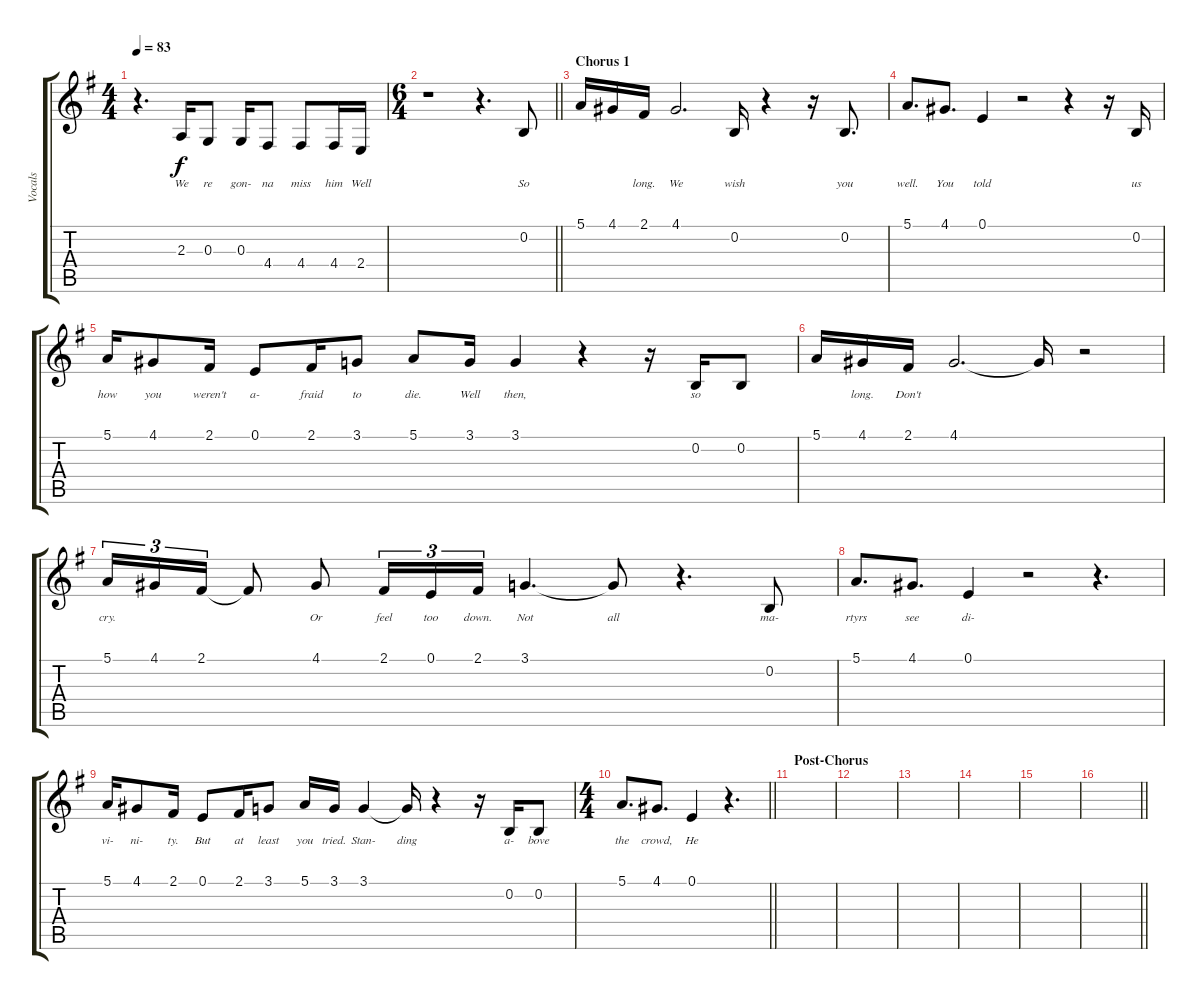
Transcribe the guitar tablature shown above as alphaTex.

\track ("Vocals" "Vocals") {instrument lead2sawtooth}
\staff {score tabs}
\tuning (E4 B3 G3 D3 A2 E2) {hide}
\ts (4 4)
\tempo 83
\clef g2
\ks eminor
r.4{d dy f} 2.3.16{lyrics (0 "We") lyrics (1 "") lyrics (2 "") lyrics (3 "") lyrics (4 "")} 0.3.8{lyrics (0 "re") lyrics (1 "") lyrics (2 "") lyrics (3 "") lyrics (4 "")} 0.3.16{lyrics (0 "gon-") lyrics (1 "") lyrics (2 "") lyrics (3 "") lyrics (4 "")} 4.4.8{lyrics (0 "na") lyrics (1 "") lyrics (2 "") lyrics (3 "") lyrics (4 "")} 4.4.8{lyrics (0 "miss") lyrics (1 "") lyrics (2 "") lyrics (3 "") lyrics (4 "")} 4.4.16{lyrics (0 "him") lyrics (1 "") lyrics (2 "") lyrics (3 "") lyrics (4 "")} 2.4.16{lyrics (0 "Well") lyrics (1 "") lyrics (2 "") lyrics (3 "") lyrics (4 "")} |
\ts (6 4)
\barLineRight lightlight
r.1 r.4{d} 0.2.8{lyrics (0 "So") lyrics (1 "") lyrics (2 "") lyrics (3 "") lyrics (4 "")} |
\section ("" "Chorus 1")
5.1.16{lyrics (0 "") lyrics (1 "") lyrics (2 "") lyrics (3 "") lyrics (4 "") volume 12} 4.1.16{lyrics (0 "") lyrics (1 "") lyrics (2 "") lyrics (3 "") lyrics (4 "")} 2.1.16{lyrics (0 "long.") lyrics (1 "") lyrics (2 "") lyrics (3 "") lyrics (4 "")} 4.1.2{d lyrics (0 "We") lyrics (1 "") lyrics (2 "") lyrics (3 "") lyrics (4 "")} 0.2.16{lyrics (0 "wish") lyrics (1 "") lyrics (2 "") lyrics (3 "") lyrics (4 "")} r.4 r.16 0.2.8{d lyrics (0 "you") lyrics (1 "") lyrics (2 "") lyrics (3 "") lyrics (4 "")} |
5.1.8{d lyrics (0 "well.") lyrics (1 "") lyrics (2 "") lyrics (3 "") lyrics (4 "")} 4.1.8{d lyrics (0 "You") lyrics (1 "") lyrics (2 "") lyrics (3 "") lyrics (4 "")} 0.1.4{lyrics (0 "told") lyrics (1 "") lyrics (2 "") lyrics (3 "") lyrics (4 "")} r.2 r.4 r.16 0.2.16{lyrics (0 "us") lyrics (1 "") lyrics (2 "") lyrics (3 "") lyrics (4 "")} |
5.1.16{lyrics (0 "how") lyrics (1 "") lyrics (2 "") lyrics (3 "") lyrics (4 "")} 4.1.8{lyrics (0 "you") lyrics (1 "") lyrics (2 "") lyrics (3 "") lyrics (4 "")} 2.1.16{lyrics (0 "weren't") lyrics (1 "") lyrics (2 "") lyrics (3 "") lyrics (4 "")} 0.1.8{lyrics (0 "a-") lyrics (1 "") lyrics (2 "") lyrics (3 "") lyrics (4 "")} 2.1.16{lyrics (0 "fraid") lyrics (1 "") lyrics (2 "") lyrics (3 "") lyrics (4 "")} 3.1.8{lyrics (0 "to") lyrics (1 "") lyrics (2 "") lyrics (3 "") lyrics (4 "")} 5.1.8{lyrics (0 "die.") lyrics (1 "") lyrics (2 "") lyrics (3 "") lyrics (4 "")} 3.1.16{lyrics (0 "Well") lyrics (1 "") lyrics (2 "") lyrics (3 "") lyrics (4 "")} 3.1.4{lyrics (0 "then,") lyrics (1 "") lyrics (2 "") lyrics (3 "") lyrics (4 "")} r.4 r.16 0.2.16{lyrics (0 "so") lyrics (1 "") lyrics (2 "") lyrics (3 "") lyrics (4 "")} 0.2.8{lyrics (0 "") lyrics (1 "") lyrics (2 "") lyrics (3 "") lyrics (4 "")} |
5.1.16{lyrics (0 "") lyrics (1 "") lyrics (2 "") lyrics (3 "") lyrics (4 "")} 4.1.16{lyrics (0 "long.") lyrics (1 "") lyrics (2 "") lyrics (3 "") lyrics (4 "")} 2.1.16{lyrics (0 "Don't") lyrics (1 "") lyrics (2 "") lyrics (3 "") lyrics (4 "")} 4.1.2{d lyrics (0 "") lyrics (1 "") lyrics (2 "") lyrics (3 "") lyrics (4 "")} 4.1{t}.16{lyrics (0 "") lyrics (1 "") lyrics (2 "") lyrics (3 "") lyrics (4 "")} r.2 |
5.1.16{tu (3 2) lyrics (0 "cry.") lyrics (1 "") lyrics (2 "") lyrics (3 "") lyrics (4 "")} 4.1.16{tu (3 2) lyrics (0 "") lyrics (1 "") lyrics (2 "") lyrics (3 "") lyrics (4 "")} 2.1.16{tu (3 2) lyrics (0 "") lyrics (1 "") lyrics (2 "") lyrics (3 "") lyrics (4 "")} 2.1{t}.8{lyrics (0 "") lyrics (1 "") lyrics (2 "") lyrics (3 "") lyrics (4 "")} 4.1.8{lyrics (0 "Or") lyrics (1 "") lyrics (2 "") lyrics (3 "") lyrics (4 "")} 2.1.16{tu (3 2) lyrics (0 "feel") lyrics (1 "") lyrics (2 "") lyrics (3 "") lyrics (4 "")} 0.1.16{tu (3 2) lyrics (0 "too") lyrics (1 "") lyrics (2 "") lyrics (3 "") lyrics (4 "")} 2.1.16{tu (3 2) lyrics (0 "down.") lyrics (1 "") lyrics (2 "") lyrics (3 "") lyrics (4 "")} 3.1.4{d lyrics (0 "Not") lyrics (1 "") lyrics (2 "") lyrics (3 "") lyrics (4 "")} 3.1{t}.8{lyrics (0 "all") lyrics (1 "") lyrics (2 "") lyrics (3 "") lyrics (4 "")} r.4{d} 0.2.8{lyrics (0 "ma-") lyrics (1 "") lyrics (2 "") lyrics (3 "") lyrics (4 "")} |
5.1.8{d lyrics (0 "rtyrs") lyrics (1 "") lyrics (2 "") lyrics (3 "") lyrics (4 "")} 4.1.8{d lyrics (0 "see") lyrics (1 "") lyrics (2 "") lyrics (3 "") lyrics (4 "")} 0.1.4{lyrics (0 "di-") lyrics (1 "") lyrics (2 "") lyrics (3 "") lyrics (4 "")} r.2 r.4{d} |
5.1.16{lyrics (0 "vi-") lyrics (1 "") lyrics (2 "") lyrics (3 "") lyrics (4 "")} 4.1.8{lyrics (0 "ni-") lyrics (1 "") lyrics (2 "") lyrics (3 "") lyrics (4 "")} 2.1.16{lyrics (0 "ty.") lyrics (1 "") lyrics (2 "") lyrics (3 "") lyrics (4 "")} 0.1.8{lyrics (0 "But") lyrics (1 "") lyrics (2 "") lyrics (3 "") lyrics (4 "")} 2.1.16{lyrics (0 "at") lyrics (1 "") lyrics (2 "") lyrics (3 "") lyrics (4 "")} 3.1.8{lyrics (0 "least") lyrics (1 "") lyrics (2 "") lyrics (3 "") lyrics (4 "")} 5.1.16{lyrics (0 "you") lyrics (1 "") lyrics (2 "") lyrics (3 "") lyrics (4 "")} 3.1.16{lyrics (0 "tried.") lyrics (1 "") lyrics (2 "") lyrics (3 "") lyrics (4 "")} 3.1.4{lyrics (0 "Stan-") lyrics (1 "") lyrics (2 "") lyrics (3 "") lyrics (4 "")} 3.1{t}.16{lyrics (0 "ding") lyrics (1 "") lyrics (2 "") lyrics (3 "") lyrics (4 "")} r.4 r.16 0.2.16{lyrics (0 "a-") lyrics (1 "") lyrics (2 "") lyrics (3 "") lyrics (4 "")} 0.2.8{lyrics (0 "bove") lyrics (1 "") lyrics (2 "") lyrics (3 "") lyrics (4 "")} |
\ts (4 4)
\barLineRight lightlight
5.1.8{d lyrics (0 "the") lyrics (1 "") lyrics (2 "") lyrics (3 "") lyrics (4 "")} 4.1.8{d lyrics (0 "crowd,") lyrics (1 "") lyrics (2 "") lyrics (3 "") lyrics (4 "")} 0.1.4{lyrics (0 "He") lyrics (1 "") lyrics (2 "") lyrics (3 "") lyrics (4 "")} r.4{d} |
\section ("" "Post-Chorus")
|
|
|
|
|
\barLineRight lightlight
